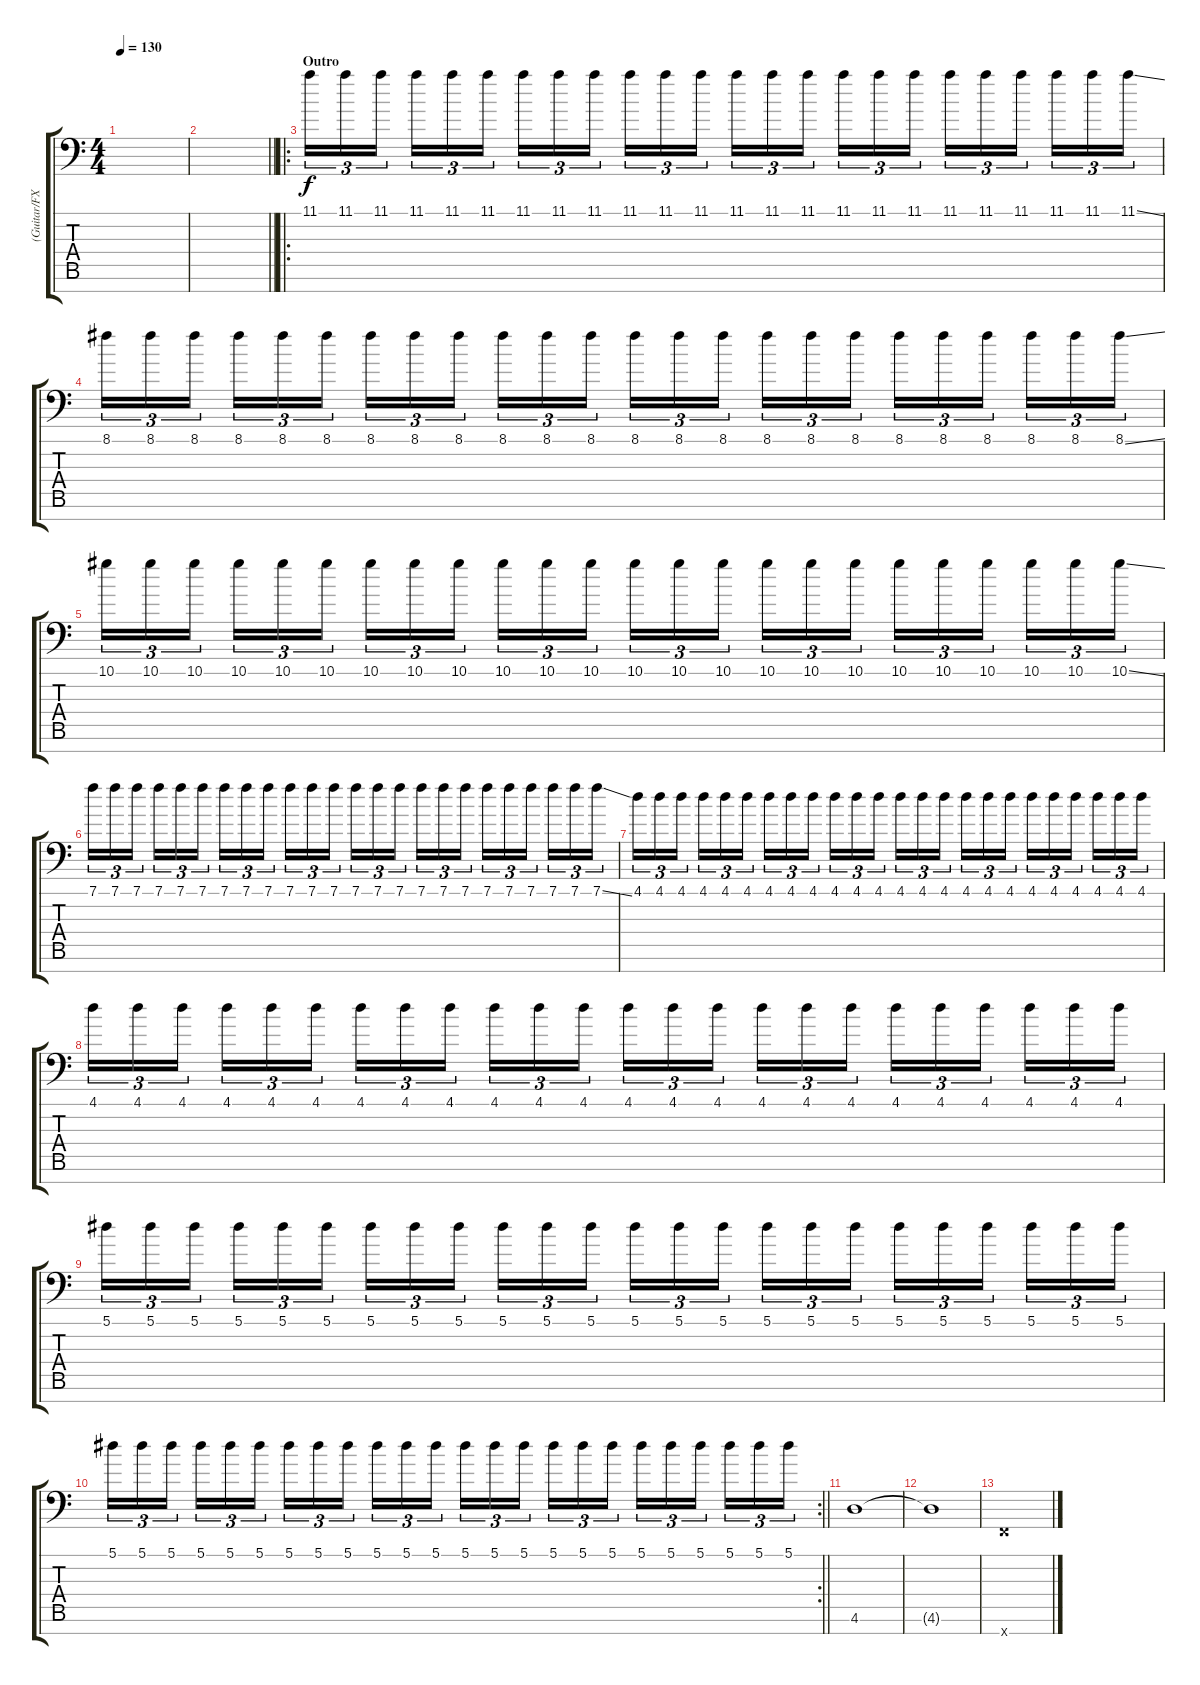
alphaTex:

\track ("(Guitar/FX)" "(Guitar/FX") {instrument overdrivenguitar}
\staff {score tabs}
\tuning (Bb3 F3 Db3 Ab2 Eb2 Bb1 F1) {hide}
\ts (4 4)
\tempo 130
\clef f4
\ks c
|
\barLineRight lightlight
|
\ro
\section ("" "Outro")
11.1.16{tu (3 2) volume 7 balance 3} 11.1.16{tu (3 2)} 11.1.16{tu (3 2) beam splitsecondary} 11.1.16{tu (3 2)} 11.1.16{tu (3 2)} 11.1.16{tu (3 2)} 11.1.16{tu (3 2)} 11.1.16{tu (3 2)} 11.1.16{tu (3 2) beam splitsecondary} 11.1.16{tu (3 2)} 11.1.16{tu (3 2)} 11.1.16{tu (3 2)} 11.1.16{tu (3 2)} 11.1.16{tu (3 2)} 11.1.16{tu (3 2) beam splitsecondary} 11.1.16{tu (3 2)} 11.1.16{tu (3 2)} 11.1.16{tu (3 2)} 11.1.16{tu (3 2)} 11.1.16{tu (3 2)} 11.1.16{tu (3 2) beam splitsecondary} 11.1.16{tu (3 2)} 11.1.16{tu (3 2)} 11.1{ss}.16{tu (3 2)} |
8.1.16{tu (3 2)} 8.1.16{tu (3 2)} 8.1.16{tu (3 2) beam splitsecondary} 8.1.16{tu (3 2)} 8.1.16{tu (3 2)} 8.1.16{tu (3 2)} 8.1.16{tu (3 2)} 8.1.16{tu (3 2)} 8.1.16{tu (3 2) beam splitsecondary} 8.1.16{tu (3 2)} 8.1.16{tu (3 2)} 8.1.16{tu (3 2)} 8.1.16{tu (3 2)} 8.1.16{tu (3 2)} 8.1.16{tu (3 2) beam splitsecondary} 8.1.16{tu (3 2)} 8.1.16{tu (3 2)} 8.1.16{tu (3 2)} 8.1.16{tu (3 2)} 8.1.16{tu (3 2)} 8.1.16{tu (3 2) beam splitsecondary} 8.1.16{tu (3 2)} 8.1.16{tu (3 2)} 8.1{ss}.16{tu (3 2)} |
10.1.16{tu (3 2)} 10.1.16{tu (3 2)} 10.1.16{tu (3 2) beam splitsecondary} 10.1.16{tu (3 2)} 10.1.16{tu (3 2)} 10.1.16{tu (3 2)} 10.1.16{tu (3 2)} 10.1.16{tu (3 2)} 10.1.16{tu (3 2) beam splitsecondary} 10.1.16{tu (3 2)} 10.1.16{tu (3 2)} 10.1.16{tu (3 2)} 10.1.16{tu (3 2)} 10.1.16{tu (3 2)} 10.1.16{tu (3 2) beam splitsecondary} 10.1.16{tu (3 2)} 10.1.16{tu (3 2)} 10.1.16{tu (3 2)} 10.1.16{tu (3 2)} 10.1.16{tu (3 2)} 10.1.16{tu (3 2) beam splitsecondary} 10.1.16{tu (3 2)} 10.1.16{tu (3 2)} 10.1{ss}.16{tu (3 2)} |
7.1.16{tu (3 2)} 7.1.16{tu (3 2)} 7.1.16{tu (3 2) beam splitsecondary} 7.1.16{tu (3 2)} 7.1.16{tu (3 2)} 7.1.16{tu (3 2)} 7.1.16{tu (3 2)} 7.1.16{tu (3 2)} 7.1.16{tu (3 2) beam splitsecondary} 7.1.16{tu (3 2)} 7.1.16{tu (3 2)} 7.1.16{tu (3 2)} 7.1.16{tu (3 2)} 7.1.16{tu (3 2)} 7.1.16{tu (3 2) beam splitsecondary} 7.1.16{tu (3 2)} 7.1.16{tu (3 2)} 7.1.16{tu (3 2)} 7.1.16{tu (3 2)} 7.1.16{tu (3 2)} 7.1.16{tu (3 2) beam splitsecondary} 7.1.16{tu (3 2)} 7.1.16{tu (3 2)} 7.1{ss}.16{tu (3 2)} |
4.1.16{tu (3 2)} 4.1.16{tu (3 2)} 4.1.16{tu (3 2) beam splitsecondary} 4.1.16{tu (3 2)} 4.1.16{tu (3 2)} 4.1.16{tu (3 2)} 4.1.16{tu (3 2)} 4.1.16{tu (3 2)} 4.1.16{tu (3 2) beam splitsecondary} 4.1.16{tu (3 2)} 4.1.16{tu (3 2)} 4.1.16{tu (3 2)} 4.1.16{tu (3 2)} 4.1.16{tu (3 2)} 4.1.16{tu (3 2) beam splitsecondary} 4.1.16{tu (3 2)} 4.1.16{tu (3 2)} 4.1.16{tu (3 2)} 4.1.16{tu (3 2)} 4.1.16{tu (3 2)} 4.1.16{tu (3 2) beam splitsecondary} 4.1.16{tu (3 2)} 4.1.16{tu (3 2)} 4.1.16{tu (3 2)} |
4.1.16{tu (3 2)} 4.1.16{tu (3 2)} 4.1.16{tu (3 2) beam splitsecondary} 4.1.16{tu (3 2)} 4.1.16{tu (3 2)} 4.1.16{tu (3 2)} 4.1.16{tu (3 2)} 4.1.16{tu (3 2)} 4.1.16{tu (3 2) beam splitsecondary} 4.1.16{tu (3 2)} 4.1.16{tu (3 2)} 4.1.16{tu (3 2)} 4.1.16{tu (3 2)} 4.1.16{tu (3 2)} 4.1.16{tu (3 2) beam splitsecondary} 4.1.16{tu (3 2)} 4.1.16{tu (3 2)} 4.1.16{tu (3 2)} 4.1.16{tu (3 2)} 4.1.16{tu (3 2)} 4.1.16{tu (3 2) beam splitsecondary} 4.1.16{tu (3 2)} 4.1.16{tu (3 2)} 4.1.16{tu (3 2)} |
5.1.16{tu (3 2) instrument overdrivenguitar} 5.1.16{tu (3 2)} 5.1.16{tu (3 2) beam splitsecondary} 5.1.16{tu (3 2)} 5.1.16{tu (3 2)} 5.1.16{tu (3 2)} 5.1.16{tu (3 2)} 5.1.16{tu (3 2)} 5.1.16{tu (3 2) beam splitsecondary} 5.1.16{tu (3 2)} 5.1.16{tu (3 2)} 5.1.16{tu (3 2)} 5.1.16{tu (3 2)} 5.1.16{tu (3 2)} 5.1.16{tu (3 2) beam splitsecondary} 5.1.16{tu (3 2)} 5.1.16{tu (3 2)} 5.1.16{tu (3 2)} 5.1.16{tu (3 2)} 5.1.16{tu (3 2)} 5.1.16{tu (3 2) beam splitsecondary} 5.1.16{tu (3 2)} 5.1.16{tu (3 2)} 5.1.16{tu (3 2)} |
\rc 2
\barLineRight lightlight
5.1.16{tu (3 2)} 5.1.16{tu (3 2)} 5.1.16{tu (3 2) beam splitsecondary} 5.1.16{tu (3 2)} 5.1.16{tu (3 2)} 5.1.16{tu (3 2)} 5.1.16{tu (3 2)} 5.1.16{tu (3 2)} 5.1.16{tu (3 2) beam splitsecondary} 5.1.16{tu (3 2)} 5.1.16{tu (3 2)} 5.1.16{tu (3 2)} 5.1.16{tu (3 2)} 5.1.16{tu (3 2)} 5.1.16{tu (3 2) beam splitsecondary} 5.1.16{tu (3 2)} 5.1.16{tu (3 2)} 5.1.16{tu (3 2)} 5.1.16{tu (3 2)} 5.1.16{tu (3 2)} 5.1.16{tu (3 2) beam splitsecondary} 5.1.16{tu (3 2)} 5.1.16{tu (3 2)} 5.1.16{tu (3 2)} |
4.6.1 |
4.6{t}.1 |
0.7{x}.1
